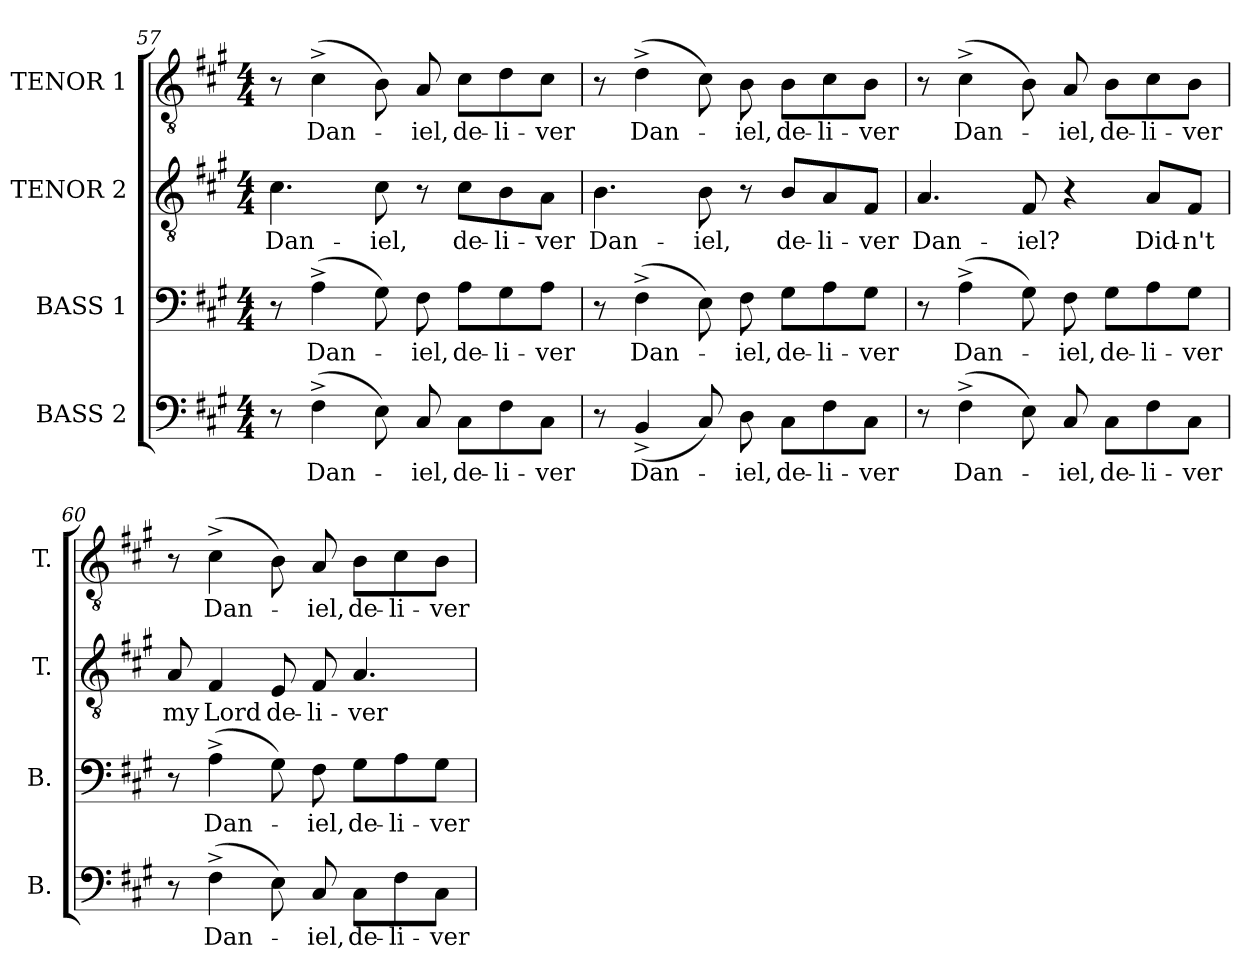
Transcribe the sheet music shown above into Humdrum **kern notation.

**kern	**text	**kern	**text	**kern	**text	**kern	**text
*part4	*part4	*part3	*part3	*part2	*part2	*part1	*part1
*staff4	*staff4	*staff3	*staff3	*staff2	*staff2	*staff1	*staff1
*I"BASS 2	*	*I"BASS 1	*	*I"TENOR 2	*	*I"TENOR 1	*
*I'B.	*	*I'B.	*	*I'T.	*	*I'T.	*
*clefF4	*	*clefF4	*	*clefGv2	*	*clefGv2	*
*	*	*	*	*ITrd7c12	*	*ITrd7c12	*
*k[f#c#g#]	*	*k[f#c#g#]	*	*k[f#c#g#]	*	*k[f#c#g#]	*
*f#:	*	*f#:	*	*f#:	*	*f#:	*
*M4/4	*	*M4/4	*	*M4/4	*	*M4/4	*
=57	=57	=57	=57	=57	=57	=57	=57
!	!	!	!	!	!LO:LY:b:color=#000000	!	!
8r	.	8r	.	4.C#i\	Dan-	8r	.
!	!LO:LY:b:color=#000000	!	!	!	!	!	!
!	!	!	!LO:LY:b:color=#000000	!	!	!	!
!	!	!	!	!	!	!	!LO:LY:b:color=#000000
(4F#^i\	Dan-	(4A^i\	Dan-	.	.	(4C#^i\	Dan-
!	!	!	!	!	!LO:LY:b:color=#000000	!	!
8Ei\)	.	8G#i\)	.	8C#i\	-iel,	8BBi\)	.
!	!LO:LY:b:color=#000000	!	!	!	!	!	!
!	!	!	!LO:LY:b:color=#000000	!	!	!	!
!	!	!	!	!	!	!	!LO:LY:b:color=#000000
8C#i/	-iel,	8F#i\	-iel,	8r	.	8AAi/	-iel,
!	!LO:LY:b:color=#000000	!	!	!	!	!	!
!	!	!	!LO:LY:b:color=#000000	!	!	!	!
!	!	!	!	!	!LO:LY:b:color=#000000	!	!
!	!	!	!	!	!	!	!LO:LY:b:color=#000000
8C#i\L	de-	8Ai\L	de-	8C#i\L	de-	8C#i\L	de-
!	!LO:LY:b:color=#000000	!	!	!	!	!	!
!	!	!	!LO:LY:b:color=#000000	!	!	!	!
!	!	!	!	!	!LO:LY:b:color=#000000	!	!
!	!	!	!	!	!	!	!LO:LY:b:color=#000000
8F#i\	-li-	8G#i\	-li-	8BBi\	-li-	8Di\	-li-
!	!LO:LY:b:color=#000000	!	!	!	!	!	!
!	!	!	!LO:LY:b:color=#000000	!	!	!	!
!	!	!	!	!	!LO:LY:b:color=#000000	!	!
!	!	!	!	!	!	!	!LO:LY:b:color=#000000
8C#i\J	-ver	8Ai\J	-ver	8AAi\J	-ver	8C#i\J	-ver
!!LO:PB:g=z
=58	=58	=58	=58	=58	=58	=58	=58
!	!	!	!	!	!LO:LY:b:color=#000000	!	!
8r	.	8r	.	4.BBi\	Dan-	8r	.
!	!LO:LY:b:color=#000000	!	!	!	!	!	!
!	!	!	!LO:LY:b:color=#000000	!	!	!	!
!	!	!	!	!	!	!	!LO:LY:b:color=#000000
(4BB^i/	Dan-	(4F#^i\	Dan-	.	.	(4D^i\	Dan-
!	!	!	!	!	!LO:LY:b:color=#000000	!	!
8C#i/)	.	8Ei\)	.	8BBi\	-iel,	8C#i\)	.
!	!LO:LY:b:color=#000000	!	!	!	!	!	!
!	!	!	!LO:LY:b:color=#000000	!	!	!	!
!	!	!	!	!	!	!	!LO:LY:b:color=#000000
8Di\	-iel,	8F#i\	-iel,	8r	.	8BBi\	-iel,
!	!LO:LY:b:color=#000000	!	!	!	!	!	!
!	!	!	!LO:LY:b:color=#000000	!	!	!	!
!	!	!	!	!	!LO:LY:b:color=#000000	!	!
!	!	!	!	!	!	!	!LO:LY:b:color=#000000
8C#i\L	de-	8G#i\L	de-	8BBi/L	de-	8BBi\L	de-
!	!LO:LY:b:color=#000000	!	!	!	!	!	!
!	!	!	!LO:LY:b:color=#000000	!	!	!	!
!	!	!	!	!	!LO:LY:b:color=#000000	!	!
!	!	!	!	!	!	!	!LO:LY:b:color=#000000
8F#i\	-li-	8Ai\	-li-	8AAi/	-li-	8C#i\	-li-
!	!LO:LY:b:color=#000000	!	!	!	!	!	!
!	!	!	!LO:LY:b:color=#000000	!	!	!	!
!	!	!	!	!	!LO:LY:b:color=#000000	!	!
!	!	!	!	!	!	!	!LO:LY:b:color=#000000
8C#i\J	-ver	8G#i\J	-ver	8FF#i/J	-ver	8BBi\J	-ver
=59	=59	=59	=59	=59	=59	=59	=59
!	!	!	!	!	!LO:LY:b:color=#000000	!	!
8r	.	8r	.	4.AAi/	Dan-	8r	.
!	!LO:LY:b:color=#000000	!	!	!	!	!	!
!	!	!	!LO:LY:b:color=#000000	!	!	!	!
!	!	!	!	!	!	!	!LO:LY:b:color=#000000
(4F#^i\	Dan-	(4A^i\	Dan-	.	.	(4C#^i\	Dan-
!	!	!	!	!	!LO:LY:b:color=#000000	!	!
8Ei\)	.	8G#i\)	.	8FF#i/	-iel?	8BBi\)	.
!	!LO:LY:b:color=#000000	!	!	!	!	!	!
!	!	!	!LO:LY:b:color=#000000	!	!	!	!
!	!	!	!	!	!	!	!LO:LY:b:color=#000000
8C#i/	-iel,	8F#i\	-iel,	4r	.	8AAi/	-iel,
!	!LO:LY:b:color=#000000	!	!	!	!	!	!
!	!	!	!LO:LY:b:color=#000000	!	!	!	!
!	!	!	!	!	!	!	!LO:LY:b:color=#000000
8C#i\L	de-	8G#i\L	de-	.	.	8BBi\L	de-
!	!LO:LY:b:color=#000000	!	!	!	!	!	!
!	!	!	!LO:LY:b:color=#000000	!	!	!	!
!	!	!	!	!	!LO:LY:b:color=#000000	!	!
!	!	!	!	!	!	!	!LO:LY:b:color=#000000
8F#i\	-li-	8Ai\	-li-	8AAi/L	Did-	8C#i\	-li-
!	!LO:LY:b:color=#000000	!	!	!	!	!	!
!	!	!	!LO:LY:b:color=#000000	!	!	!	!
!	!	!	!	!	!LO:LY:b:color=#000000	!	!
!	!	!	!	!	!	!	!LO:LY:b:color=#000000
8C#i\J	-ver	8G#i\J	-ver	8FF#i/J	-n't	8BBi\J	-ver
=60	=60	=60	=60	=60	=60	=60	=60
!	!	!	!	!	!LO:LY:b:color=#000000	!	!
8r	.	8r	.	8AAi/	my	8r	.
!	!LO:LY:b:color=#000000	!	!	!	!	!	!
!	!	!	!LO:LY:b:color=#000000	!	!	!	!
!	!	!	!	!	!LO:LY:b:color=#000000	!	!
!	!	!	!	!	!	!	!LO:LY:b:color=#000000
(4F#^i\	Dan-	(4A^i\	Dan-	4FF#i/	Lord	(4C#^i\	Dan-
!	!	!	!	!	!LO:LY:b:color=#000000	!	!
8Ei\)	.	8G#i\)	.	8EEi/	de-	8BBi\)	.
!	!LO:LY:b:color=#000000	!	!	!	!	!	!
!	!	!	!LO:LY:b:color=#000000	!	!	!	!
!	!	!	!	!	!LO:LY:b:color=#000000	!	!
!	!	!	!	!	!	!	!LO:LY:b:color=#000000
8C#i/	-iel,	8F#i\	-iel,	8FF#i/	-li-	8AAi/	-iel,
!	!LO:LY:b:color=#000000	!	!	!	!	!	!
!	!	!	!LO:LY:b:color=#000000	!	!	!	!
!	!	!	!	!	!LO:LY:b:color=#000000	!	!
!	!	!	!	!	!	!	!LO:LY:b:color=#000000
8C#i\L	de-	8G#i\L	de-	4.AAi/	-ver	8BBi\L	de-
!	!LO:LY:b:color=#000000	!	!	!	!	!	!
!	!	!	!LO:LY:b:color=#000000	!	!	!	!
!	!	!	!	!	!	!	!LO:LY:b:color=#000000
8F#i\	-li-	8Ai\	-li-	.	.	8C#i\	-li-
!	!LO:LY:b:color=#000000	!	!	!	!	!	!
!	!	!	!LO:LY:b:color=#000000	!	!	!	!
!	!	!	!	!	!	!	!LO:LY:b:color=#000000
8C#i\J	-ver	8G#i\J	-ver	.	.	8BBi\J	-ver
=	=	=	=	=	=	=	=
*-	*-	*-	*-	*-	*-	*-	*-
